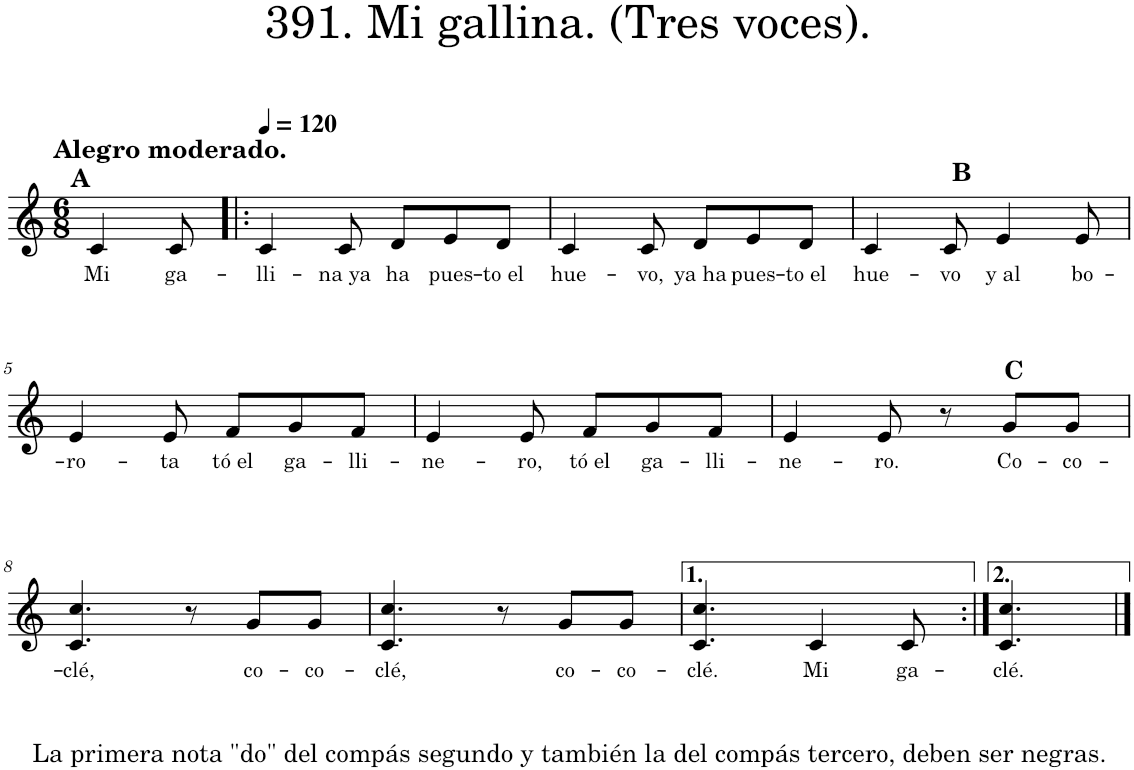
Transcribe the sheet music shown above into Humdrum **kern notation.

**kern	**text
*part1	*part1
*staff1	*staff1
*I"Piano	*
*I'Pno.	*
*clefG2	*
*k[]	*
*M6/8	*
*MM120	*
=1	=1
!LO:TX:a:B:t=Alegro moderado.	!
!LO:TX:a:B:t=A	!
!	!LO:LY:b
4c/	Mi
!	!LO:LY:b
8c/	ga-
=2!|:	=2!|:
!	!LO:LY:b
4c/	-lli-
!	!LO:LY:b
8c/	-na ya
!	!LO:LY:b
8d/L	ha
!	!LO:LY:b
8e/	pues-
!	!LO:LY:b
8d/J	-to el
=3	=3
!	!LO:LY:b
4c/	hue-
!	!LO:LY:b
8c/	-vo,
!	!LO:LY:b
8d/L	ya ha
!	!LO:LY:b
8e/	pues-
!	!LO:LY:b
8d/J	-to el
=4	=4
!LO:TX:a:B:t=B	!
!	!LO:LY:b
4c/	hue-
!	!LO:LY:b
8c/	-vo
!	!LO:LY:b
4e/	y al
!	!LO:LY:b
8e/	bo-
!!LO:LB:g=z
=5	=5
!	!LO:LY:b
4e/	-ro-
!	!LO:LY:b
8e/	-ta
!	!LO:LY:b
8f/L	tó el
!	!LO:LY:b
8g/	ga-
!	!LO:LY:b
8f/J	-lli-
=6	=6
!	!LO:LY:b
4e/	-ne-
!	!LO:LY:b
8e/	-ro,
!	!LO:LY:b
8f/L	tó el
!	!LO:LY:b
8g/	ga-
!	!LO:LY:b
8f/J	-lli-
=7	=7
!	!LO:LY:b
4e/	-ne-
!	!LO:LY:b
8e/	-ro.
8r	.
!LO:TX:a:B:t=C	!
!	!LO:LY:b
8g/L	Co-
!	!LO:LY:b
8g/J	-co-
!!LO:LB:g=z
=8	=8
!LO:TX:b:t=La primera nota "do" del compás segundo y también la del compás tercero, deben ser negras.	!
!	!LO:LY:b
4.c/ 4.cc/	-clé,
8r	.
!	!LO:LY:b
8g/L	co-
!	!LO:LY:b
8g/J	-co-
=9	=9
!	!LO:LY:b
4.c/ 4.cc/	-clé,
8r	.
!	!LO:LY:b
8g/L	co-
!	!LO:LY:b
8g/J	-co-
=10	=10
!	!LO:LY:b
4.c/ 4.cc/	-clé.
!	!LO:LY:b
4c/	Mi
!	!LO:LY:b
8c/	ga-
=11:|!	=11:|!
!	!LO:LY:b
4.c/ 4.cc/	-clé.
==	==
*-	*-
